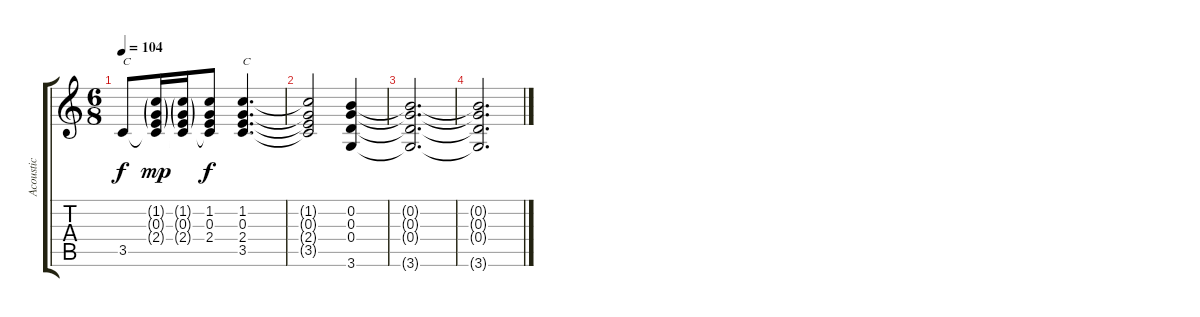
\track ("Acoustic" "Acoustic") {instrument acousticguitarsteel}
\staff {score tabs}
\tuning (E4 B3 G3 D3 A2 E2) {hide}
\ts (6 8)
\tempo 104
\clef g2
\ks c
3.5.8{txt "C" dy f} (1.2{g} 0.3{g} 2.4{g} 3.5{t}).16{dy mp} (1.2{g} 0.3{g} 2.4{g} 3.5{t}).16 (1.2 0.3 2.4 3.5{t}).8{dy f} (1.2 0.3 2.4 3.5).4{d txt "C"} |
(1.2{t} 0.3{t} 2.4{t} 3.5{t}).2 (0.2 0.3 0.4 3.6).4 |
(0.2{t} 0.3{t} 0.4{t} 3.6{t}).2{d} |
(0.2{t} 0.3{t} 0.4{t} 3.6{t}).2{d}
